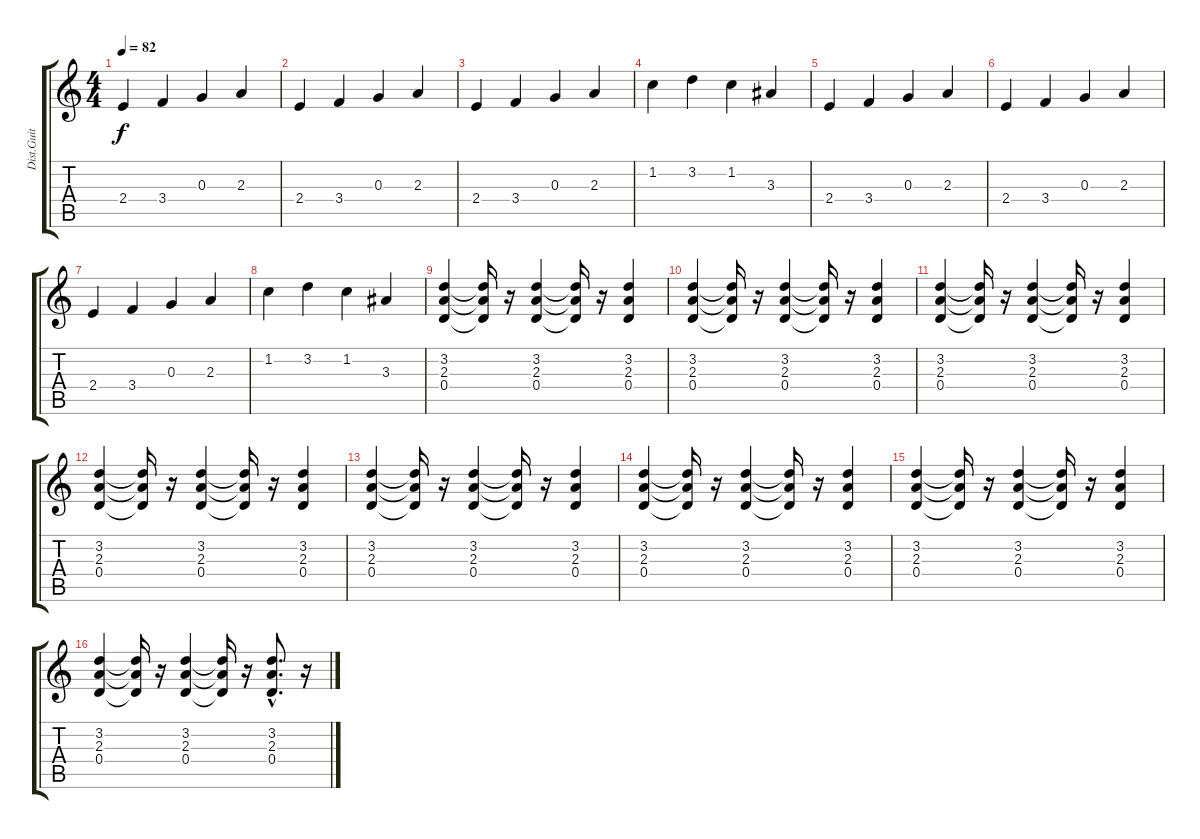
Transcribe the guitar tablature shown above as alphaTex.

\track ("Dist.Guit" "Dist.Guit") {instrument overdrivenguitar}
\staff {score tabs}
\tuning (E4 B3 G3 D3 A2 E2) {hide}
\ts (4 4)
\tempo 82
\clef g2
\ks c
2.4.4{dy f} 3.4.4 0.3.4 2.3.4 |
2.4.4 3.4.4 0.3.4 2.3.4 |
2.4.4 3.4.4 0.3.4 2.3.4 |
1.2.4 3.2.4 1.2.4 3.3.4 |
2.4.4 3.4.4 0.3.4 2.3.4 |
2.4.4 3.4.4 0.3.4 2.3.4 |
2.4.4 3.4.4 0.3.4 2.3.4 |
1.2.4 3.2.4 1.2.4 3.3.4 |
(3.2 2.3 0.4).4{volume 14 balance 8} (3.2{t} 2.3{t} 0.4{t}).16 r.16 (3.2 2.3 0.4).4 (3.2{t} 2.3{t} 0.4{t}).16 r.16 (3.2 2.3 0.4).4 |
(3.2 2.3 0.4).4 (3.2{t} 2.3{t} 0.4{t}).16 r.16 (3.2 2.3 0.4).4 (3.2{t} 2.3{t} 0.4{t}).16 r.16 (3.2 2.3 0.4).4 |
(3.2 2.3 0.4).4 (3.2{t} 2.3{t} 0.4{t}).16 r.16 (3.2 2.3 0.4).4 (3.2{t} 2.3{t} 0.4{t}).16 r.16 (3.2 2.3 0.4).4 |
(3.2 2.3 0.4).4 (3.2{t} 2.3{t} 0.4{t}).16 r.16 (3.2 2.3 0.4).4 (3.2{t} 2.3{t} 0.4{t}).16 r.16 (3.2 2.3 0.4).4 |
(3.2 2.3 0.4).4 (3.2{t} 2.3{t} 0.4{t}).16 r.16 (3.2 2.3 0.4).4 (3.2{t} 2.3{t} 0.4{t}).16 r.16 (3.2 2.3 0.4).4 |
(3.2 2.3 0.4).4 (3.2{t} 2.3{t} 0.4{t}).16 r.16 (3.2 2.3 0.4).4 (3.2{t} 2.3{t} 0.4{t}).16 r.16 (3.2 2.3 0.4).4 |
(3.2 2.3 0.4).4 (3.2{t} 2.3{t} 0.4{t}).16 r.16 (3.2 2.3 0.4).4 (3.2{t} 2.3{t} 0.4{t}).16 r.16 (3.2 2.3 0.4).4 |
(3.2 2.3 0.4).4 (3.2{t} 2.3{t} 0.4{t}).16 r.16 (3.2 2.3 0.4).4 (3.2{t} 2.3{t} 0.4{t}).16 r.16 (3.2{hac} 2.3{hac} 0.4{hac}).8{d} r.16
